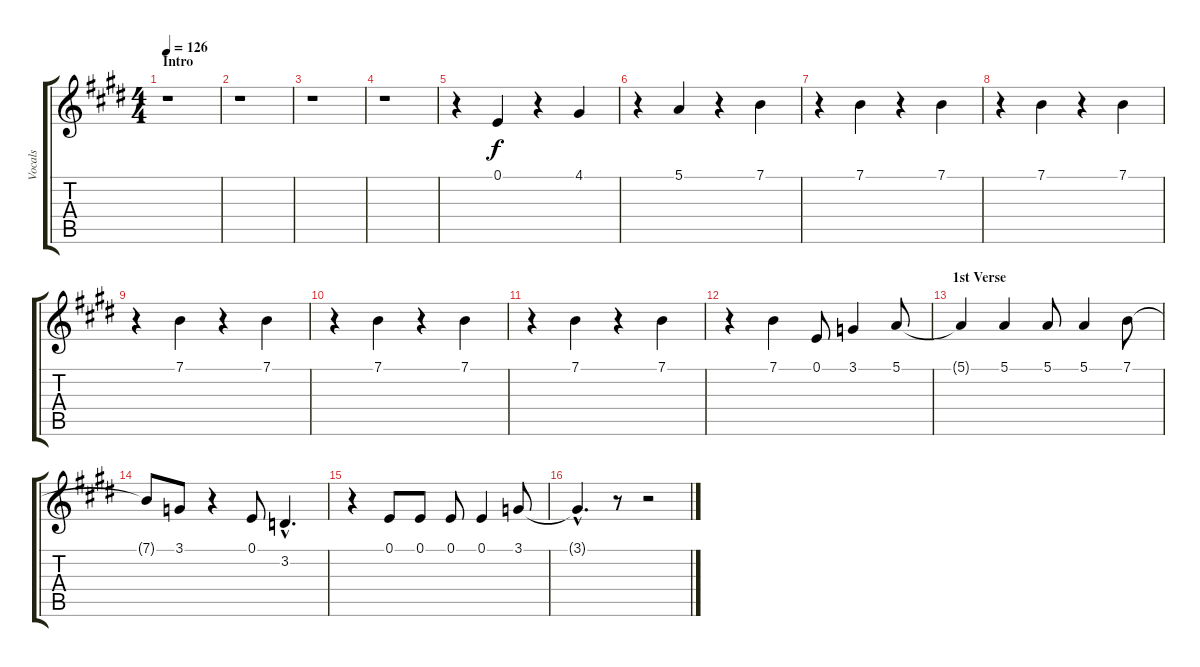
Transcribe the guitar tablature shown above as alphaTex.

\track ("Vocals" "Vocals") {instrument lead2sawtooth}
\staff {score tabs}
\tuning (E4 B3 G3 D3 A2 E2) {hide}
\ts (4 4)
\section ("" "Intro")
\tempo 126
\clef g2
\ks e
r.1{dy f instrument lead2sawtooth} |
r.1 |
r.1 |
r.1 |
r.4 0.1.4 r.4 4.1.4 |
r.4 5.1.4 r.4 7.1.4 |
r.4 7.1.4 r.4 7.1.4 |
r.4 7.1.4 r.4 7.1.4 |
r.4 7.1.4 r.4 7.1.4 |
r.4 7.1.4 r.4 7.1.4 |
r.4 7.1.4 r.4 7.1.4 |
r.4 7.1.4 0.1.8 3.1.4 5.1.8 |
\section ("" "1st Verse")
5.1{t}.4 5.1.4 5.1.8 5.1.4 7.1.8 |
7.1{t}.8 3.1.8 r.4 0.1.8 3.2{hac}.4{d} |
r.4 0.1.8 0.1.8 0.1.8 0.1.4 3.1.8 |
3.1{hac t}.4{d} r.8 r.2
